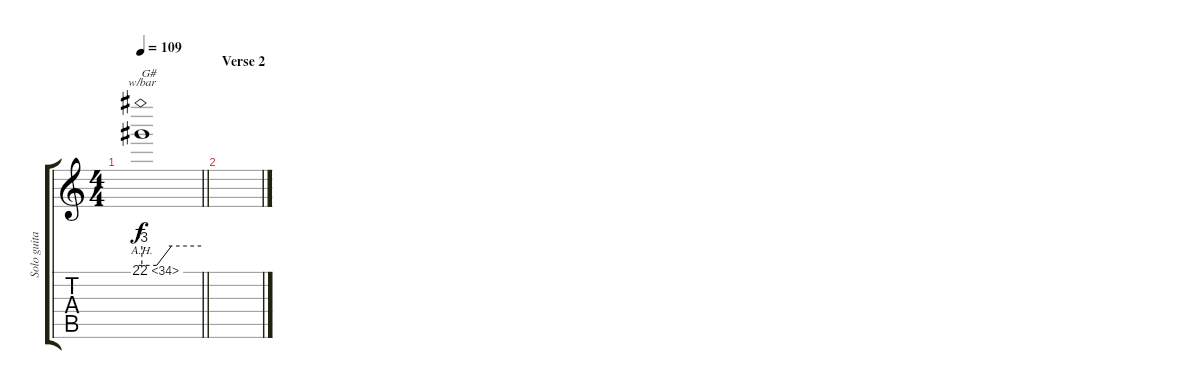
\track ("Solo guitar" "Solo guita") {instrument distortionguitar}
\staff {score tabs}
\tuning (E4 B3 G3 D3 A2 E2) {hide}
\ts (4 4)
\tempo 109
\clef g2
\barLineRight lightlight
\ks c
22.1{ah 12}.1{tbe (custom default 0 -12 15 -12 30 0 60 0) txt "G#" dy f} |
\section ("" "Verse 2")
